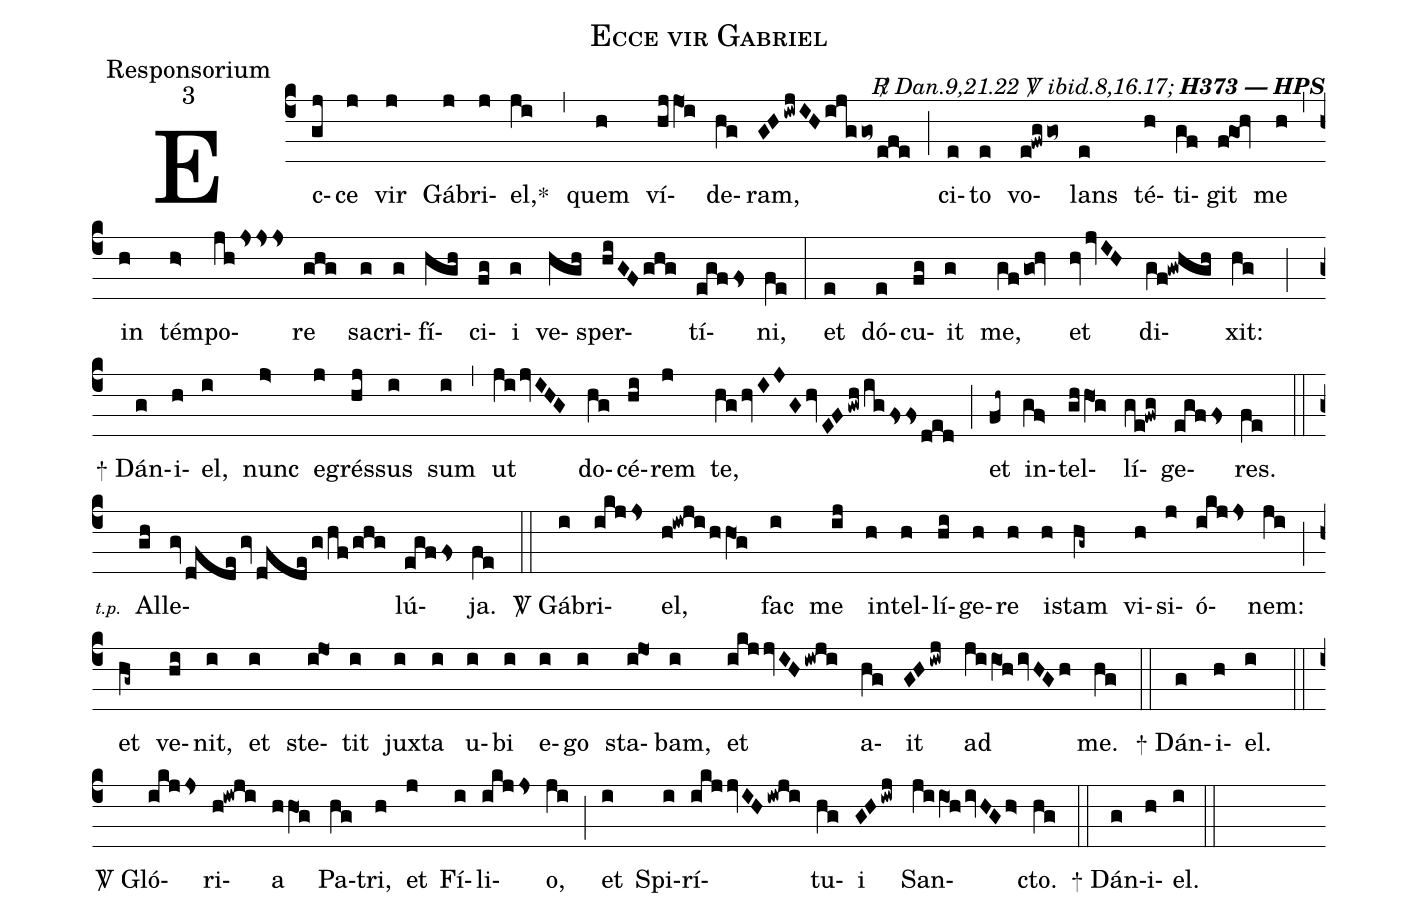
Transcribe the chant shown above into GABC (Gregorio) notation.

name:Ecce vir Gabriel;
office-part:Responsorium;
mode:3;
commentary:{\itshape\mdseries \Rbar\  Dan.9,21.22 \Vbar\   ibid.8,16.17;\/} {\bfseries H373 --- HPS};
%%
(c4) Ec(gj)ce(j) vir(j) Gá(j)bri(j)el,<sp>*</sp>(ji) (,)
quem(h) ví(hjjO1i)de(hg)ram,(GHiwjIHijggo~efe) (;)
ci(e)to(e) vo(e!fwggo~)lans(e) té(h)ti(gf)git(f!go1!hv) me(h) (,)
in(h) tém(h>)po(jhJsss)re(ghg) sa(g)cri(g)fí(hgh)ci(fg)i(g) ve(hgh)sper(hiGFghg)tí(egfFs)ni,(fe) (:)
et(e) dó(e)cu(fg)it(g) me,(gf/go0!hv) et(hvjvIH) di(gf!gwhgh)xit:(hg) (;)
<sp>+</sp> Dán(g)i(h)el,(i) nunc(j>) e(j)grés(hj)sus(i) sum(i) (,)
ut(jijvIHG) do(hg)cé(hi)rem(j) te,(hghvIJG2hvEFgwh/igFssded) (;)
et(fh~) in(gf>)tel(ghhO1g)lí(ge!fwg)ge(egfFs)res.(fe) (::)
<v>{\scriptsize\itshape t.p.\ }</v> Al(gh)le(gvdfdegvdfdeg/hf/ghg)lú(egfFs)ja.(fe) (::)
<sp>V/</sp> Gá(i)bri(ikjJs)el,(h!iwjihhO1g) fac(i) me(ij) in(h)tel(h)lí(hi)ge(h)re(h) i(h)stam(hg~) vi(h)si(j)ó(ikjJs)nem:(ji) (;)
et(hg~) ve(hi)nit,(i) et(i) ste(i!jo1)tit(i) jux(i)ta(i) u(i)bi(i) e(i)go(i) sta(i!jo1)bam,(i) et(ikjjvIHiwji) a(hg)it(GHiwj) ad(jiiO1hivHGh) me.(hg) (::)
<sp>+</sp> Dán(g)i(h)el.(i)  (::)
<sp>V/</sp> Gló(ikjjs)ri(h!iwji)a(hhO1!g) Pa(hg)tri,(h) et(j) Fí(i)li(ikjjs)o,(ji) (;)
et(i) Spi(i)rí(ikjjvIHiwji)tu(hg)i(GHiwj) San(jiiO1hivHGh>)cto.(hg) (::)
<sp>+</sp> Dán(g)i(h)el.(i)  (::)
